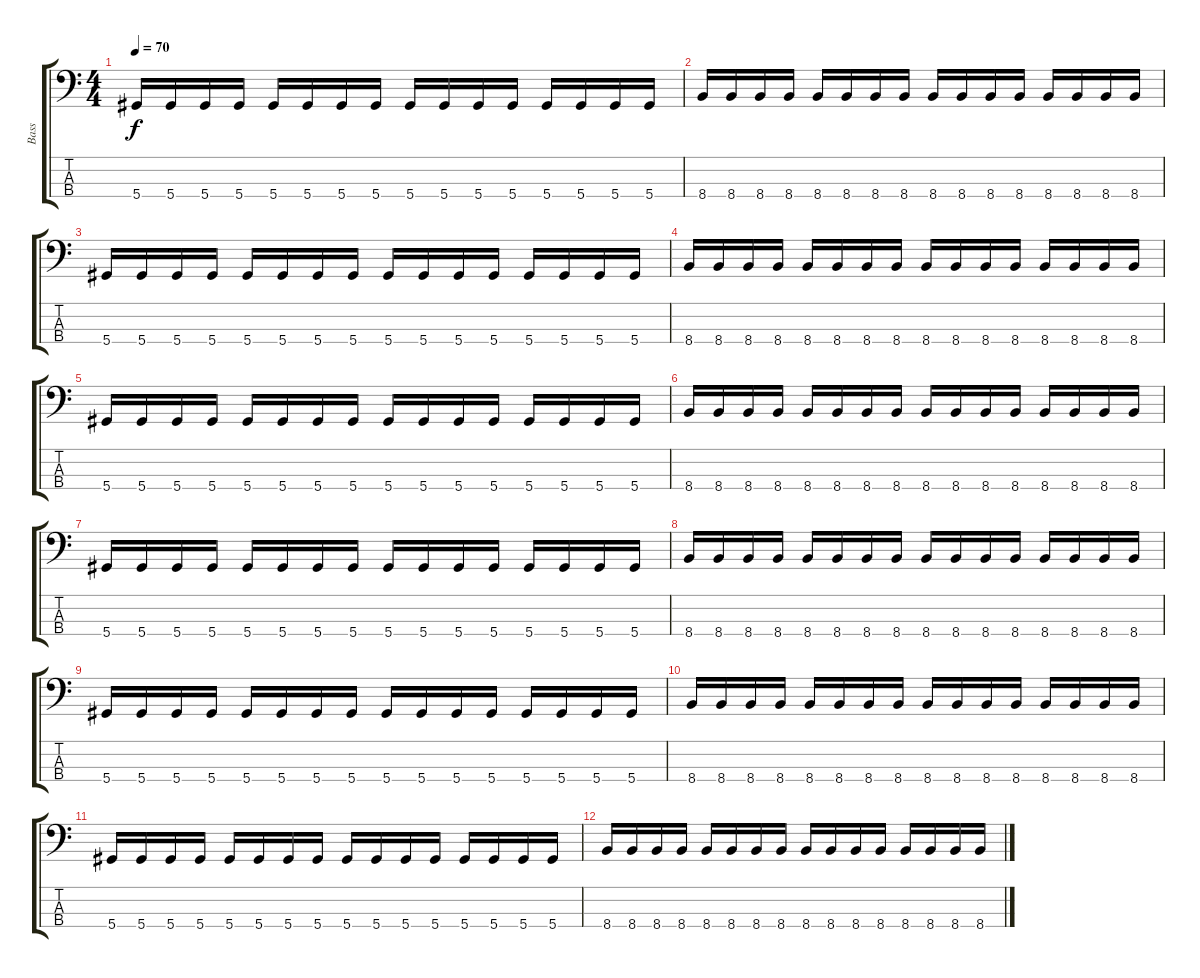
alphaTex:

\track ("Bass" "Bass") {instrument electricbassfinger}
\staff {score tabs}
\tuning (Gb2 Db2 Ab1 Eb1) {hide}
\ts (4 4)
\tempo 70
\clef f4
\ks c
5.4.16{dy f} 5.4.16 5.4.16 5.4.16 5.4.16 5.4.16 5.4.16 5.4.16 5.4.16 5.4.16 5.4.16 5.4.16 5.4.16 5.4.16 5.4.16 5.4.16 |
8.4.16 8.4.16 8.4.16 8.4.16 8.4.16 8.4.16 8.4.16 8.4.16 8.4.16 8.4.16 8.4.16 8.4.16 8.4.16 8.4.16 8.4.16 8.4.16 |
5.4.16 5.4.16 5.4.16 5.4.16 5.4.16 5.4.16 5.4.16 5.4.16 5.4.16 5.4.16 5.4.16 5.4.16 5.4.16 5.4.16 5.4.16 5.4.16 |
8.4.16 8.4.16 8.4.16 8.4.16 8.4.16 8.4.16 8.4.16 8.4.16 8.4.16 8.4.16 8.4.16 8.4.16 8.4.16 8.4.16 8.4.16 8.4.16 |
5.4.16 5.4.16 5.4.16 5.4.16 5.4.16 5.4.16 5.4.16 5.4.16 5.4.16 5.4.16 5.4.16 5.4.16 5.4.16 5.4.16 5.4.16 5.4.16 |
8.4.16 8.4.16 8.4.16 8.4.16 8.4.16 8.4.16 8.4.16 8.4.16 8.4.16 8.4.16 8.4.16 8.4.16 8.4.16 8.4.16 8.4.16 8.4.16 |
5.4.16{volume 5} 5.4.16 5.4.16 5.4.16 5.4.16 5.4.16 5.4.16 5.4.16 5.4.16 5.4.16 5.4.16 5.4.16 5.4.16 5.4.16 5.4.16 5.4.16 |
8.4.16 8.4.16 8.4.16 8.4.16 8.4.16 8.4.16 8.4.16 8.4.16 8.4.16 8.4.16 8.4.16 8.4.16 8.4.16 8.4.16 8.4.16 8.4.16 |
5.4.16 5.4.16 5.4.16 5.4.16 5.4.16 5.4.16 5.4.16 5.4.16 5.4.16 5.4.16 5.4.16 5.4.16 5.4.16 5.4.16 5.4.16 5.4.16 |
8.4.16 8.4.16 8.4.16 8.4.16 8.4.16 8.4.16 8.4.16 8.4.16 8.4.16 8.4.16 8.4.16 8.4.16 8.4.16 8.4.16 8.4.16 8.4.16 |
5.4.16{volume 0} 5.4.16 5.4.16 5.4.16 5.4.16 5.4.16 5.4.16 5.4.16 5.4.16 5.4.16 5.4.16 5.4.16 5.4.16 5.4.16 5.4.16 5.4.16 |
8.4.16 8.4.16 8.4.16 8.4.16 8.4.16 8.4.16 8.4.16 8.4.16 8.4.16 8.4.16 8.4.16 8.4.16 8.4.16 8.4.16 8.4.16 8.4.16
